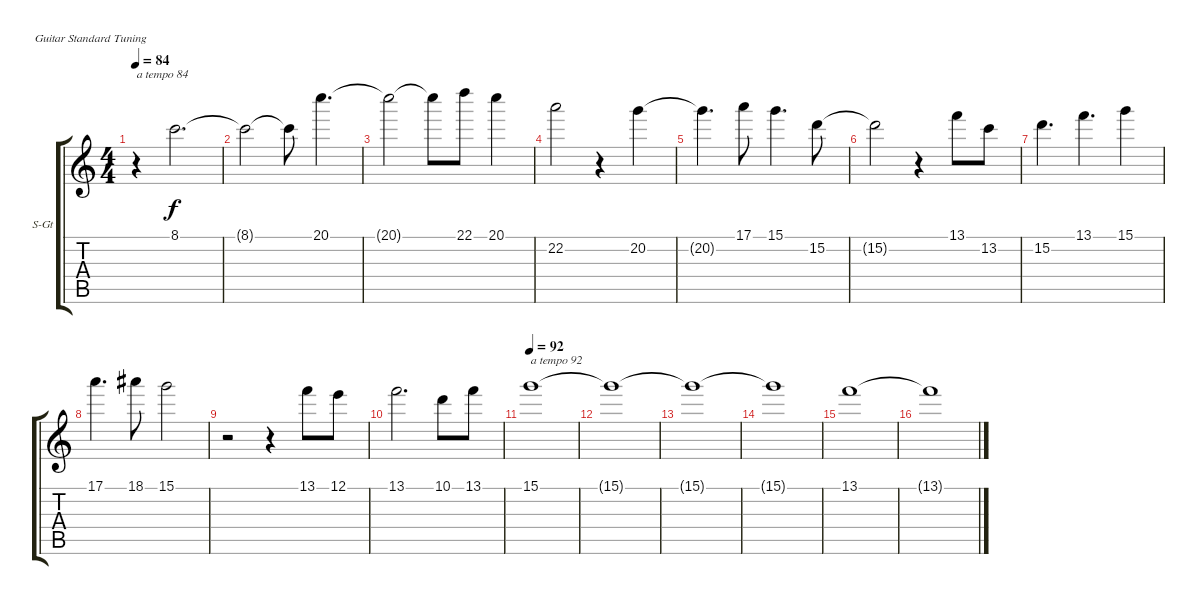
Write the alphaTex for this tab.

\bracketExtendMode groupsimilarinstruments
\firstSystemTrackNameOrientation horizontal
\otherSystemsTrackNameOrientation horizontal
\track ("Voix / guitare acoustique fin" "S-Gt") {instrument accordion}
\staff {score tabs}
\tuning (E4 B3 G3 D3 A2 E2)
\displaytranspose 12
\ts (4 4)
\tempo 84
\clef g2
\ks c
r.4{txt "a tempo 84" dy f instrument accordion} 8.1.2{d} |
8.1{t}.2 8.1{t}.8 20.1.4{d} |
20.1{t}.2 20.1{t}.8 22.1.8 20.1.4 |
22.2.2 r.4 20.2.4 |
20.2{t}.4{d} 17.1.8 15.1.4{d} 15.2.8 |
15.2{t}.2 r.4 13.1.8 13.2.8 |
15.2.4{d} 13.1.4{d} 15.1.4 |
17.1.4{d} 18.1.8 15.1.2 |
r.2 r.4 13.1.8 12.1.8 |
13.1.2{d} 10.1.8 13.1.8 |
\tempo 92
15.1.1{txt "a tempo 92"} |
15.1{t}.1 |
15.1{t}.1 |
15.1{t}.1 |
13.1.1 |
13.1{t}.1
